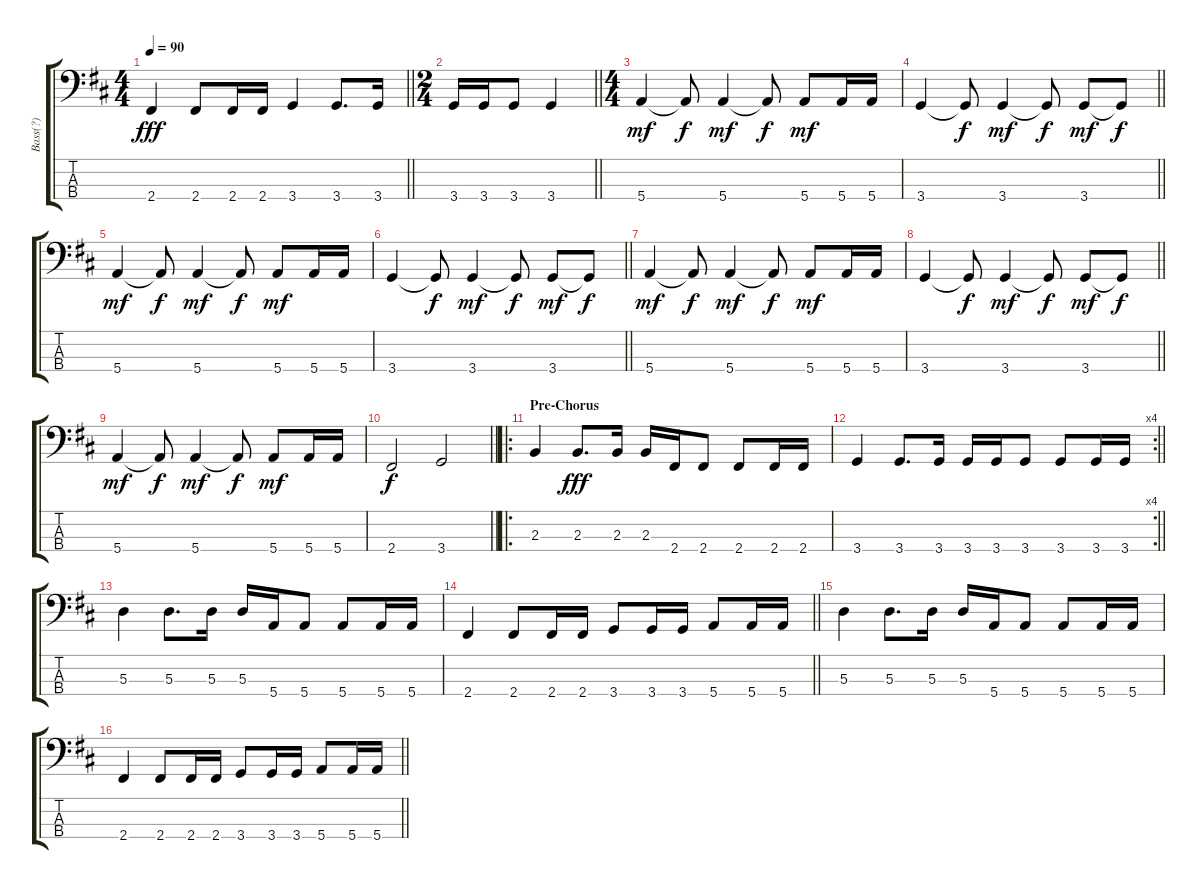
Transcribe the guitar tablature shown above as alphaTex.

\track ("Bass(?)" "Bass(?)") {instrument electricbassfinger}
\staff {score tabs}
\tuning (G2 D2 A1 E1) {hide}
\ts (4 4)
\tempo 90
\clef f4
\barLineRight lightlight
\ks d
2.4.4{dy fff} 2.4.8 2.4.16 2.4.16 3.4.4 3.4.8{d} 3.4.16 |
\ts (2 4)
\barLineRight lightlight
3.4.16 3.4.16 3.4.8 3.4.4 |
\ts (4 4)
5.4.4{dy mf} 5.4{t}.8{dy f} 5.4.4{dy mf} 5.4{t}.8{dy f} 5.4.8{dy mf} 5.4.16 5.4.16 |
\barLineRight lightlight
3.4.4 3.4{t}.8{dy f} 3.4.4{dy mf} 3.4{t}.8{dy f} 3.4.8{dy mf} 3.4{t}.8{dy f} |
5.4.4{dy mf} 5.4{t}.8{dy f} 5.4.4{dy mf} 5.4{t}.8{dy f} 5.4.8{dy mf} 5.4.16 5.4.16 |
\barLineRight lightlight
3.4.4 3.4{t}.8{dy f} 3.4.4{dy mf} 3.4{t}.8{dy f} 3.4.8{dy mf} 3.4{t}.8{dy f} |
5.4.4{dy mf} 5.4{t}.8{dy f} 5.4.4{dy mf} 5.4{t}.8{dy f} 5.4.8{dy mf} 5.4.16 5.4.16 |
\barLineRight lightlight
3.4.4 3.4{t}.8{dy f} 3.4.4{dy mf} 3.4{t}.8{dy f} 3.4.8{dy mf} 3.4{t}.8{dy f} |
5.4.4{dy mf} 5.4{t}.8{dy f} 5.4.4{dy mf} 5.4{t}.8{dy f} 5.4.8{dy mf} 5.4.16 5.4.16 |
\barLineRight lightlight
2.4.2{dy f} 3.4.2 |
\ro
\section ("" "Pre-Chorus")
2.3.4 2.3.8{d dy fff} 2.3.16 2.3.16 2.4.16 2.4.8 2.4.8 2.4.16 2.4.16 |
\rc 4
\barLineRight lightlight
3.4.4 3.4.8{d} 3.4.16 3.4.16 3.4.16 3.4.8 3.4.8 3.4.16 3.4.16 |
5.3.4 5.3.8{d} 5.3.16 5.3.16 5.4.16 5.4.8 5.4.8 5.4.16 5.4.16 |
\barLineRight lightlight
2.4.4 2.4.8 2.4.16 2.4.16 3.4.8 3.4.16 3.4.16 5.4.8 5.4.16 5.4.16 |
5.3.4 5.3.8{d} 5.3.16 5.3.16 5.4.16 5.4.8 5.4.8 5.4.16 5.4.16 |
\barLineRight lightlight
2.4.4 2.4.8 2.4.16 2.4.16 3.4.8 3.4.16 3.4.16 5.4.8 5.4.16 5.4.16
